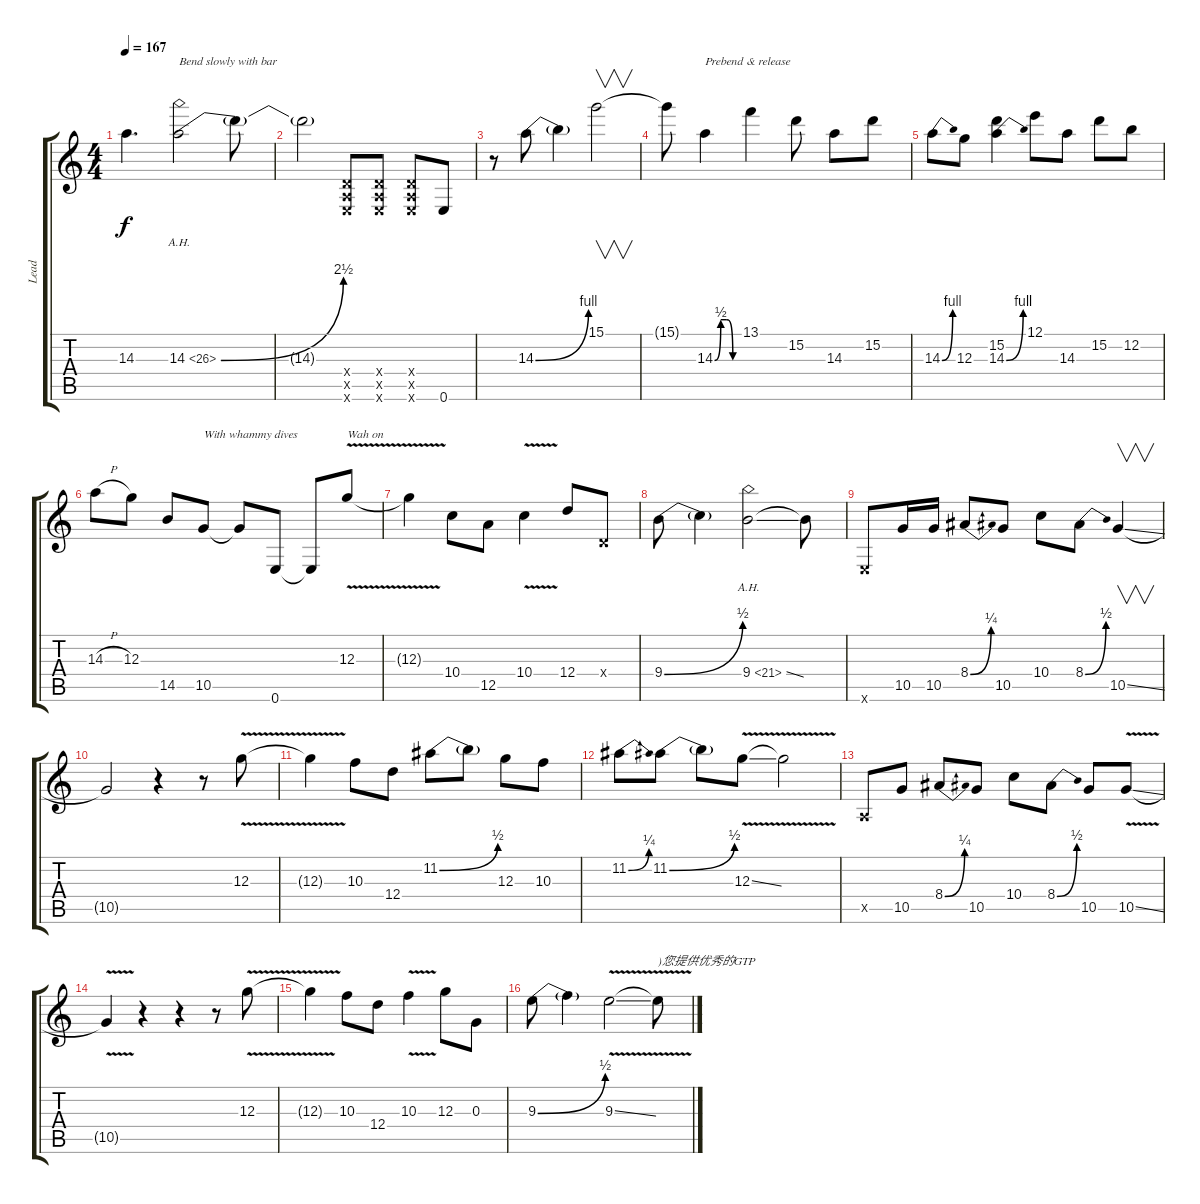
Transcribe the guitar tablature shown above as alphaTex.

\track ("Lead" "Lead") {instrument distortionguitar}
\staff {score tabs}
\tuning (E4 B3 G3 D3 A2 E2) {hide}
\ts (4 4)
\tempo 167
\clef g2
\ks c
14.3{t}.4{d dy f} 14.3{be (bend 0 0 60 10) ah 12}.2{txt "Bend slowly with bar"} 14.3{t}.8 |
14.3{t}.2 (0.4{x} 0.5{x} 0.6{x}).8 (0.4{x} 0.5{x} 0.6{x}).8 (0.4{x} 0.5{x} 0.6{x}).8 0.6.8 |
r.8 14.3{be (bend 0 0 60 4)}.8 14.3{t}.4 15.1.2{v} |
15.1{t}.8 14.3{be (custom 0 0 15 2 30 2 45 0 60 0)}.4{txt "Prebend & release"} 13.1.4 15.2.8 14.3.8 15.2.8 |
14.3{be (bend 0 0 60 4)}.8 12.3.8 (15.2 14.3{be (bend 0 0 60 4)}).4 12.1.8 14.3.8 15.2.8 12.2.8 |
14.3{h}.8 12.3.8 14.5.8 10.5.8{txt "With whammy dives"} 10.5{t}.8 0.6.8 0.6{t}.8 12.3{v}.8{txt "Wah on"} |
12.3{t}.4 10.4.8 12.5.8 10.4{v}.4 12.4.8 0.4{x}.8 |
9.4{be (bend 0 0 60 2)}.8 9.4{t}.4 9.4{ah 12 ss}.2 9.4{t}.8 |
0.6{x}.8 10.5.16 10.5.16 8.4{be (bend 0 0 60 1)}.8 10.5.8 10.4.8 8.4{be (bend 0 0 60 2)}.8 10.5{ss}.4{v} |
10.5{t}.2 r.4 r.8 12.3{v}.8 |
12.3{t}.4 10.3.8 12.4.8 11.2{be (bend 0 0 60 2)}.8 11.2{t}.8 12.3.8 10.3.8 |
11.2{be (bend 0 0 60 1)}.8 11.2{be (bend 0 0 60 2)}.8 11.2{t}.8 12.3{v ss}.8 12.3{t}.2 |
0.5{x}.8 10.5.8 8.4{be (bend 0 0 60 1)}.8 10.5.8 10.4.8 8.4{be (bend 0 0 60 2)}.8 10.5.8 10.5{v ss}.8 |
10.5{t}.4 r.4 r.4 r.8 12.3{v}.8 |
12.3{t}.4 10.3.8 12.4.8 10.3{v}.4 12.3.8 0.3.8 |
9.3{be (bend 0 0 60 2)}.8 9.3{t}.4 9.3{v ss}.2 9.3{t}.8{txt ")您提供优秀的GTP"}
